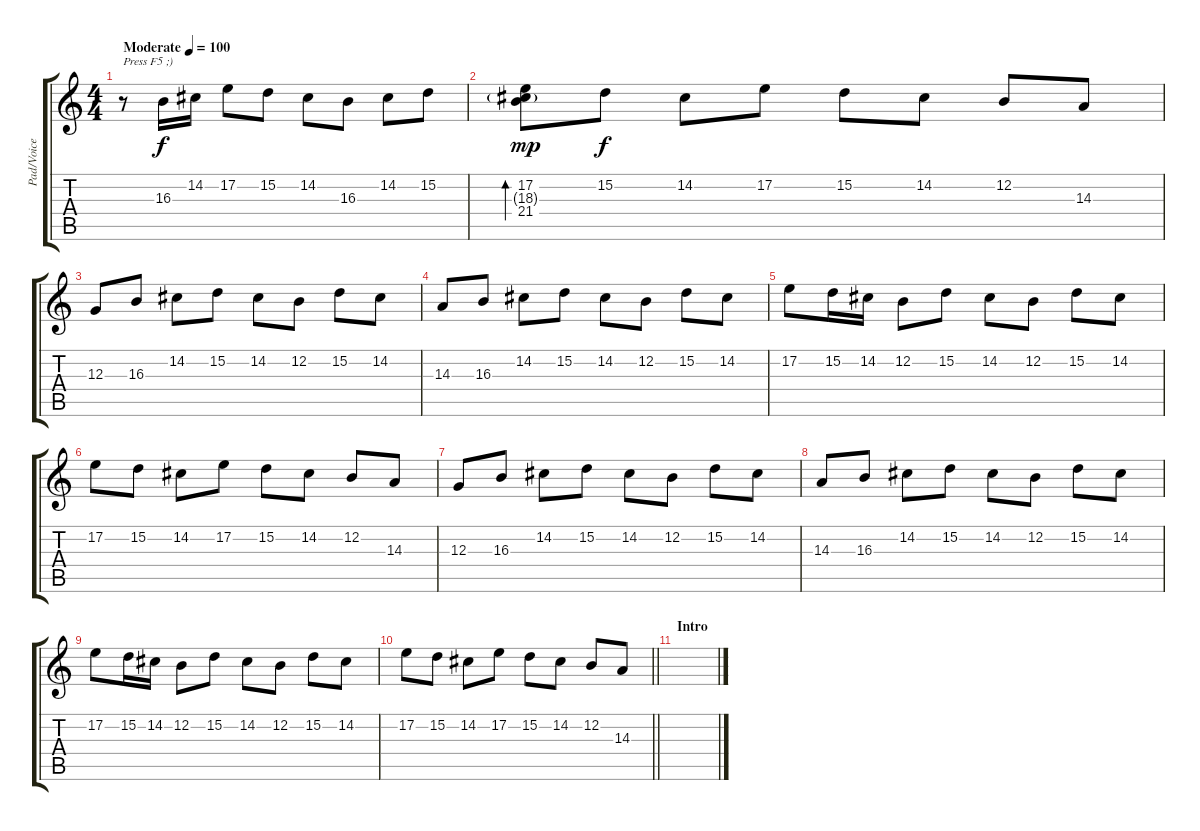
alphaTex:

\track ("Pad/Voice" "Pad/Voice") {instrument orchestralharp}
\staff {score tabs}
\tuning (E4 B3 G3 D3 A2 E2) {hide}
\ts (4 4)
\tempo (100 "Moderate")
\clef g2
\ks c
r.8{txt "Press F5 ;)" dy f volume 3 instrument orchestralharp} 16.3.16{volume 13} 14.2.16 17.2.8 15.2.8 14.2.8 16.3.8 14.2.8 15.2.8 |
(17.2 18.3{g} 21.4).8{bd 120 dy mp} 15.2.8{dy f} 14.2.8 17.2.8 15.2.8 14.2.8 12.2.8 14.3.8 |
12.3.8 16.3.8 14.2.8 15.2.8 14.2.8 12.2.8 15.2.8 14.2.8 |
14.3.8 16.3.8 14.2.8 15.2.8 14.2.8 12.2.8 15.2.8 14.2.8 |
17.2.8 15.2.16 14.2.16 12.2.8 15.2.8 14.2.8 12.2.8 15.2.8 14.2.8 |
17.2.8 15.2.8 14.2.8 17.2.8 15.2.8 14.2.8 12.2.8 14.3.8 |
12.3.8 16.3.8 14.2.8 15.2.8 14.2.8 12.2.8 15.2.8 14.2.8 |
14.3.8 16.3.8 14.2.8 15.2.8 14.2.8 12.2.8 15.2.8 14.2.8 |
17.2.8 15.2.16 14.2.16 12.2.8 15.2.8 14.2.8 12.2.8 15.2.8 14.2.8 |
\barLineRight lightlight
17.2.8 15.2.8 14.2.8 17.2.8 15.2.8 14.2.8 12.2.8 14.3.8 |
\section ("" "Intro")
